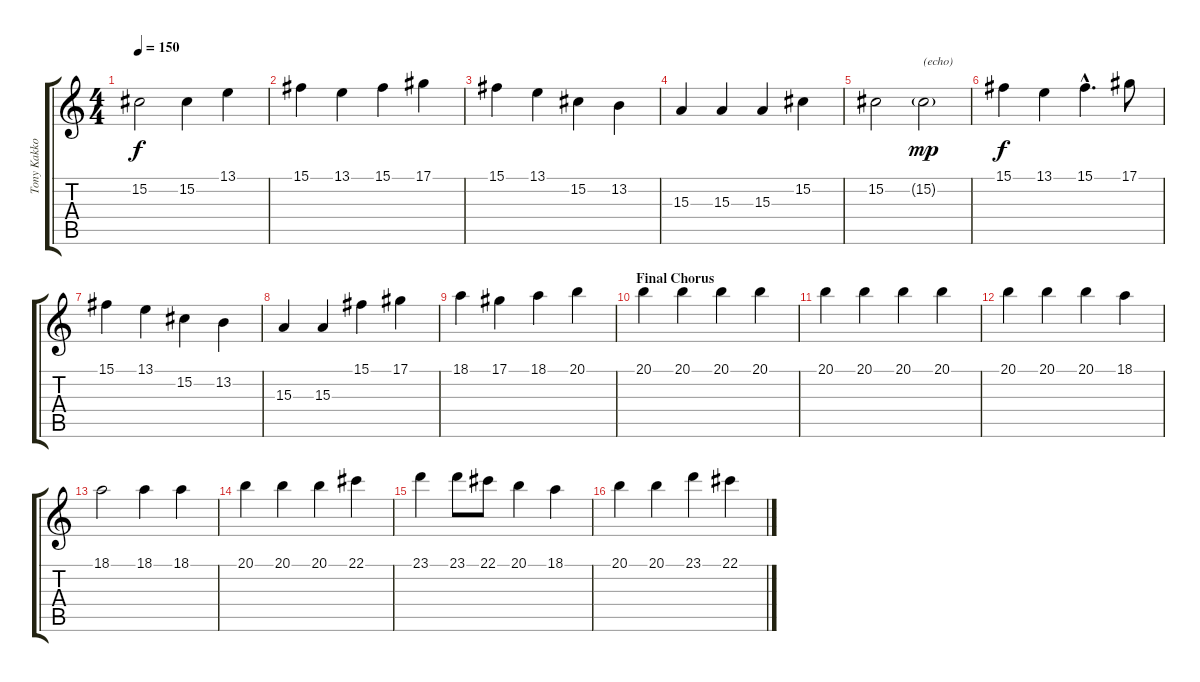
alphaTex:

\track ("Tony Kakko - Vocals" "Tony Kakko") {instrument lead1square}
\staff {score tabs}
\tuning (Eb4 Bb3 Gb3 Db3 Ab2 Eb2) {hide}
\ts (4 4)
\tempo 150
\clef g2
\ks c
15.2.2{dy f} 15.2.4 13.1.4 |
15.1.4 13.1.4 15.1.4 17.1.4 |
15.1.4 13.1.4 15.2.4 13.2.4 |
15.3.4 15.3.4 15.3.4 15.2.4 |
15.2.2 15.2{g}.2{txt "(echo)" dy mp} |
15.1.4{dy f} 13.1.4 15.1{hac}.4{d} 17.1.8 |
15.1.4 13.1.4 15.2.4 13.2.4 |
15.3.4 15.3.4 15.1.4 17.1.4 |
18.1.4 17.1.4 18.1.4 20.1.4 |
\section ("" "Final Chorus")
20.1.4 20.1.4 20.1.4 20.1.4 |
20.1.4 20.1.4 20.1.4 20.1.4 |
20.1.4 20.1.4 20.1.4 18.1.4 |
18.1.2 18.1.4 18.1.4 |
20.1.4 20.1.4 20.1.4 22.1.4 |
23.1.4 23.1.8 22.1.8 20.1.4 18.1.4 |
20.1.4 20.1.4 23.1.4 22.1.4
